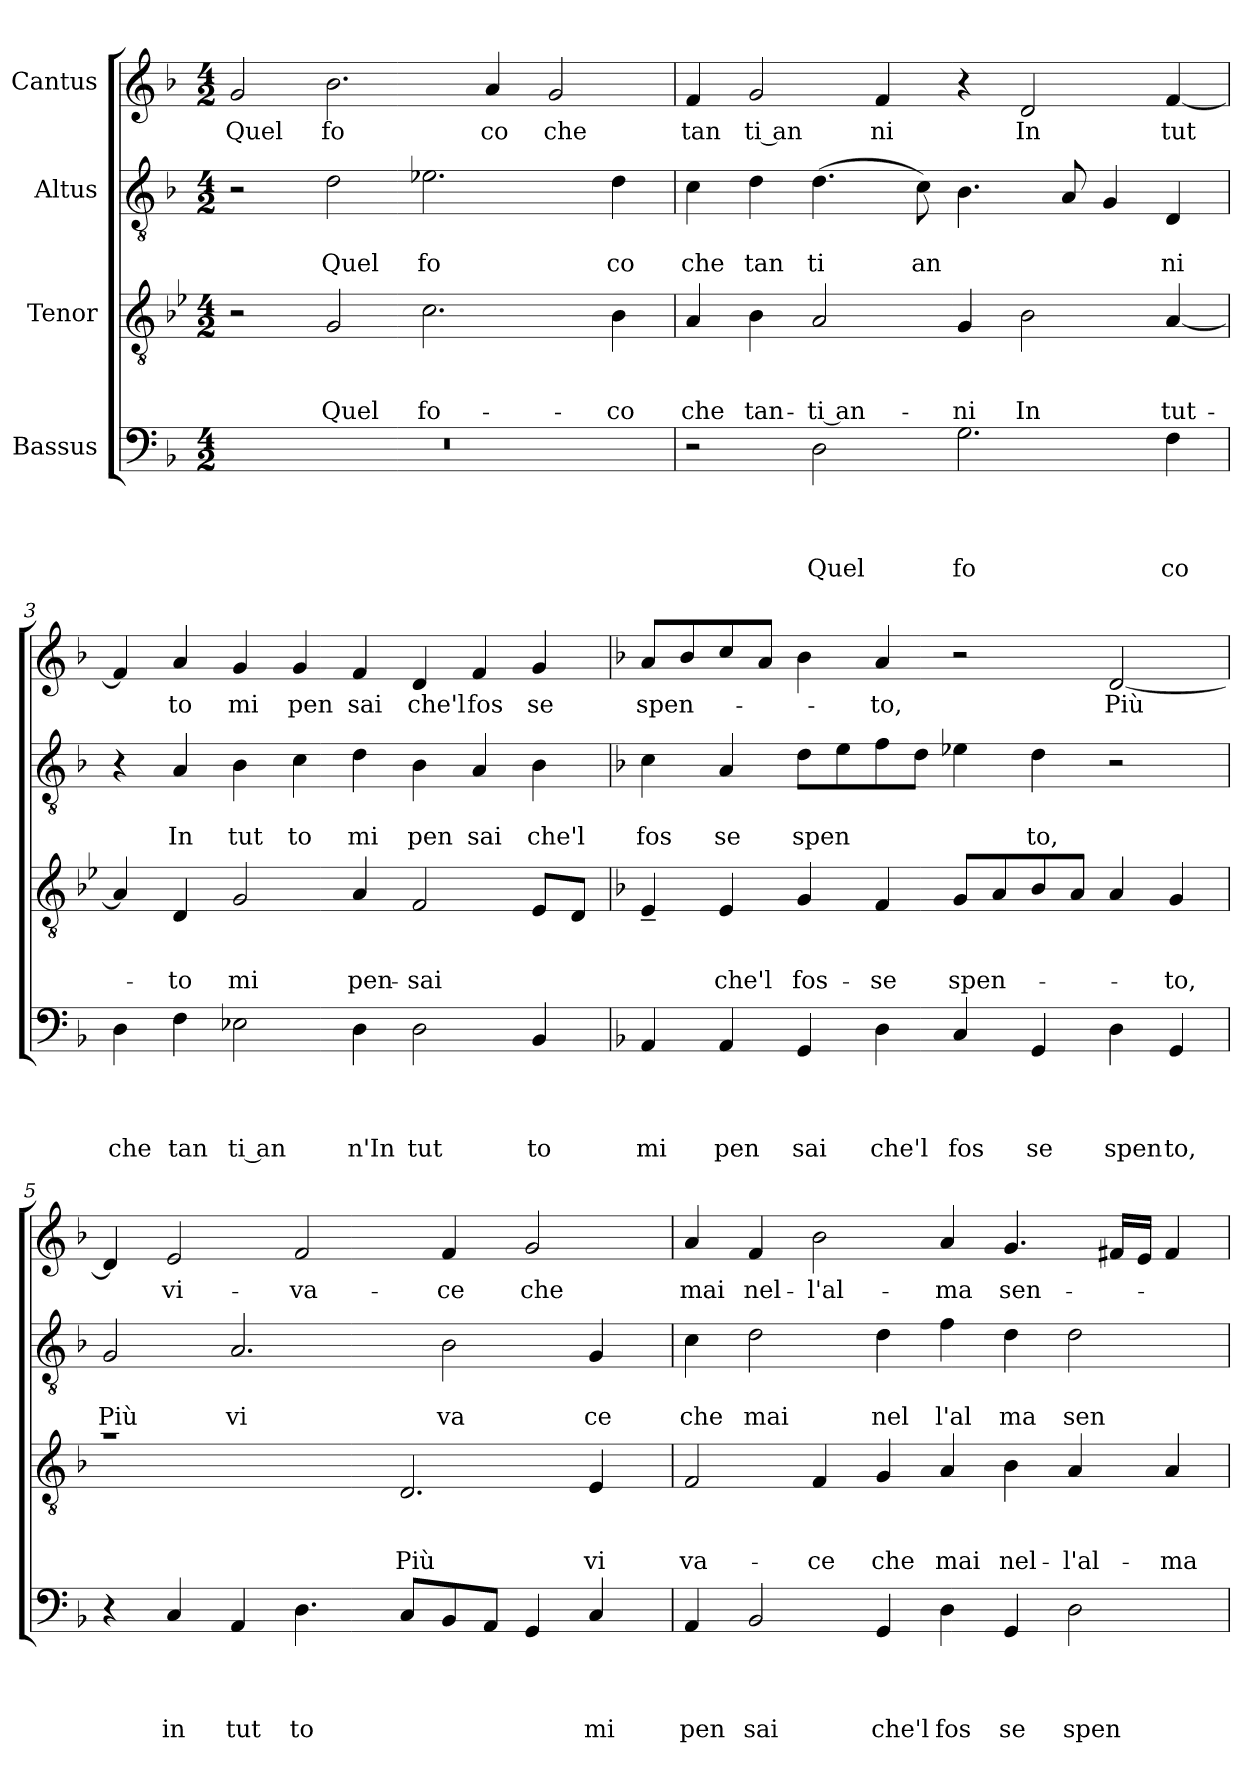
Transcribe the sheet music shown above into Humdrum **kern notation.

**kern	**text	**text	**text	**text	**kern	**text	**text	**text	**kern	**text	**text	**kern	**text
*part4	*part4	*part4	*part4	*part4	*part3	*part3	*part3	*part3	*part2	*part2	*part2	*part1	*part1
*staff4	*staff4	*staff4	*staff4	*staff4	*staff3	*staff3	*staff3	*staff3	*staff2	*staff2	*staff2	*staff1	*staff1
*I"Bassus	*	*	*	*	*I"Tenor	*	*	*	*I"Altus	*	*	*I"Cantus	*
*clefF4	*	*	*	*	*clefGv2	*	*	*	*clefGv2	*	*	*clefG2	*
*ITrd-3c-5	*	*	*	*	*	*	*	*	*ITrd-3c-5	*	*	*ITrd-3c-5	*
*k[b-e-]	*	*	*	*	*k[b-e-]	*	*	*	*k[b-e-]	*	*	*k[b-e-]	*
*B-:	*	*	*	*	*B-:	*	*	*	*B-:	*	*	*B-:	*
*M4/2	*	*	*	*	*M4/2	*	*	*	*M4/2	*	*	*M4/2	*
=1	=1	=1	=1	=1	=1	=1	=1	=1	=1	=1	=1	=1	=1
!	!	!	!	!	!	!	!	!	!	!	!	!	!LO:LY:b
0r	.	.	.	.	2r	.	.	.	2r	.	.	2cc/	Quel
!	!	!	!	!	!	!	!	!LO:LY:b	!	!	!LO:LY:b	!	!LO:LY:b
.	.	.	.	.	2G/	.	.	Quel	2g\	.	Quel	2.ee-\	fo
!	!	!	!	!	!	!	!	!LO:LY:b	!	!	!LO:LY:b	!	!
.	.	.	.	.	2.c\	.	.	fo-	2.a-X\	.	fo	.	.
!	!	!	!	!	!	!	!	!	!	!	!	!	!LO:LY:b
.	.	.	.	.	.	.	.	.	.	.	.	4dd/	co
!	!	!	!	!	!	!	!	!	!	!	!	!	!LO:LY:b
.	.	.	.	.	.	.	.	.	.	.	.	2cc/	che
!	!	!	!	!	!	!	!	!LO:LY:b	!	!	!LO:LY:b	!	!
.	.	.	.	.	4B-\	.	.	-co	4g\	.	co	.	.
=2	=2	=2	=2	=2	=2	=2	=2	=2	=2	=2	=2	=2	=2
!	!	!	!	!	!	!	!	!LO:LY:b	!	!	!LO:LY:b	!	!LO:LY:b
2r	.	.	.	.	4A/	.	.	che	4f\	.	che	4b-/	tan
!	!	!	!	!	!	!	!	!LO:LY:b	!	!	!LO:LY:b	!	!LO:LY:b:rj
.	.	.	.	.	4B-\	.	.	tan-	4g\	.	tan	2cc/	ti an
!	!	!	!	!LO:LY:b	!	!	!	!LO:LY:b:rj	!	!	!LO:LY:b	!	!
2G\	.	.	.	Quel	2A/	.	.	-ti an-	(<4.g\	.	ti	.	.
!	!	!	!	!	!	!	!	!	!	!	!	!	!LO:LY:b
.	.	.	.	.	.	.	.	.	.	.	.	4b-/	ni
!	!	!	!	!	!	!	!	!	!	!	!LO:LY:b:rj	!	!
.	.	.	.	.	.	.	.	.	8f\)	.	an	.	.
!	!	!	!	!LO:LY:b	!	!	!	!LO:LY:b	!	!	!	!	!
2.c\	.	.	.	fo	4G/	.	.	-ni	4.e-\	.	.	4r	.
!	!	!	!	!	!	!	!	!LO:LY:b	!	!	!	!	!LO:LY:b
.	.	.	.	.	2B-\	.	.	In	.	.	.	2g/	In
.	.	.	.	.	.	.	.	.	8d/	.	.	.	.
.	.	.	.	.	.	.	.	.	4c/	.	.	.	.
!	!	!	!	!LO:LY:b	!	!	!	!LO:LY:b	!	!	!LO:LY:b	!	!LO:LY:b
4B-\	.	.	.	co	[<4A/	.	.	tut-	4G/	.	ni	[<4b-/	tut
=3	=3	=3	=3	=3	=3	=3	=3	=3	=3	=3	=3	=3	=3
!	!	!	!	!LO:LY:b	!	!	!	!	!	!	!	!	!
4G\	.	.	.	che	4A/]	.	.	.	4r	.	.	4b-/]	.
!	!	!	!	!LO:LY:b	!	!	!	!LO:LY:b	!	!	!LO:LY:b	!	!LO:LY:b
4B-\	.	.	.	tan	4D/	.	.	-to	4d/	.	In	4dd/	to
!	!	!	!	!LO:LY:b:rj	!	!	!	!LO:LY:b	!	!	!LO:LY:b	!	!LO:LY:b
2A-X\	.	.	.	ti an	2G/	.	.	mi	4e-\	.	tut	4cc/	mi
!	!	!	!	!	!	!	!	!	!	!	!LO:LY:b	!	!LO:LY:b
.	.	.	.	.	.	.	.	.	4f\	.	to	4cc/	pen
!	!	!	!	!LO:LY:b	!	!	!	!LO:LY:b	!	!	!LO:LY:b	!	!LO:LY:b
4G\	.	.	.	n'In	4A/	.	.	pen-	4g\	.	mi	4b-/	sai
!	!	!	!	!LO:LY:b	!	!	!	!LO:LY:b	!	!	!LO:LY:b	!	!LO:LY:b
2G\	.	.	.	tut	2F/	.	.	-sai	4e-\	.	pen	4g/	che'l
!	!	!	!	!	!	!	!	!	!	!	!LO:LY:b	!	!LO:LY:b
.	.	.	.	.	.	.	.	.	4d/	.	sai	4b-/	fos
!	!	!	!	!LO:LY:b	!	!	!	!	!	!	!LO:LY:b	!	!LO:LY:b
4E-/	.	.	.	to	8E-/L	.	.	.	4e-\	.	che'l	4cc/	se
.	.	.	.	.	8D/J	.	.	.	.	.	.	.	.
!!LO:LB:g=z
=4	=4	=4	=4	=4	=4	=4	=4	=4	=4	=4	=4	=4	=4
*	*	*	*	*	*k[b-]	*	*	*	*	*	*	*	*
*	*	*	*	*	*F:	*	*	*	*	*	*	*	*
!	!	!	!	!LO:LY:b	!	!	!	!	!	!	!LO:LY:b	!	!LO:LY:b
4D/	.	.	.	mi	4E~</	.	.	.	4f\	.	fos	8dd/L	spen-
.	.	.	.	.	.	.	.	.	.	.	.	8ee-/	.
!	!	!	!	!LO:LY:b	!	!	!	!LO:LY:b	!	!	!LO:LY:b	!	!
4D/	.	.	.	pen	4E/	.	.	che'l	4d/	.	se	8ff/	.
.	.	.	.	.	.	.	.	.	.	.	.	8dd/J	.
!	!	!	!	!LO:LY:b	!	!	!	!LO:LY:b	!	!	!LO:LY:b	!	!
4C/	.	.	.	sai	4G/	.	.	fos-	8g\L	.	spen	4ee-\	.
.	.	.	.	.	.	.	.	.	8a\	.	.	.	.
!	!	!	!	!LO:LY:b	!	!	!	!LO:LY:b	!	!	!	!	!LO:LY:b
4G\	.	.	.	che'l	4F/	.	.	-se	8b-\	.	.	4dd/	-to,
.	.	.	.	.	.	.	.	.	8g\J	.	.	.	.
!	!	!	!	!LO:LY:b	!	!	!	!LO:LY:b	!	!	!	!	!
4F/	.	.	.	fos	8G/L	.	.	spen-	4a-X\	.	.	2r	.
.	.	.	.	.	8A/	.	.	.	.	.	.	.	.
!	!	!	!	!LO:LY:b	!	!	!	!	!	!	!LO:LY:b	!	!
4C/	.	.	.	se	8B-/	.	.	.	4g\	.	to,	.	.
.	.	.	.	.	8A/J	.	.	.	.	.	.	.	.
!	!	!	!	!LO:LY:b	!	!	!	!	!	!	!	!	!LO:LY:b
4G\	.	.	.	spen	4A/	.	.	.	2r	.	.	[<2g/	Più
!	!	!	!	!LO:LY:b	!	!	!	!LO:LY:b	!	!	!	!	!
4C/	.	.	.	to,	4G/	.	.	-to,	.	.	.	.	.
=5	=5	=5	=5	=5	=5	=5	=5	=5	=5	=5	=5	=5	=5
*	*	*	*	*	*^	*	*	*	*	*	*	*	*
!	!	!	!	!	!	!	!	!	!	!	!	!LO:LY:b	!	!
4r	.	.	.	.	1ra	1..ryy	.	.	.	2c/	.	Più	4g</]	.
!	!	!	!	!LO:LY:b	!	!	!	!	!	!	!	!	!	!LO:LY:b
4F/	.	.	.	in	.	.	.	.	.	.	.	.	2a/	vi-
!	!	!	!	!LO:LY:b	!	!	!	!	!	!	!	!LO:LY:b	!	!
4D/	.	.	.	tut	.	.	.	.	.	2.d/	.	vi	.	.
!	!	!	!	!LO:LY:b	!	!	!	!	!	!	!	!	!	!LO:LY:b
4.G\	.	.	.	to	.	.	.	.	.	.	.	.	2b-/	-va-
.	.	.	.	.	8ryy	.	.	.	.	.	.	.	.	.
!	!	!	!	!	!	!	!	!	!LO:LY:b	!	!	!	!	!
8F/L	.	.	.	.	2.D/	.	.	.	Più	.	.	.	.	.
!	!	!	!	!	!	!	!	!	!	!	!	!LO:LY:b	!	!LO:LY:b
8E-/	.	.	.	.	.	.	.	.	.	2e-\	.	va	4b-/	-ce
8D/J	.	.	.	.	.	.	.	.	.	.	.	.	.	.
!	!	!	!	!	!	!	!	!	!	!	!	!	!	!LO:LY:b
4C/	.	.	.	.	.	.	.	.	.	.	.	.	2cc/	che
!	!	!	!	!LO:LY:b	!	!	!	!	!LO:LY:b	!	!	!LO:LY:b	!	!
4F/	.	.	.	mi	.	4E/	.	.	vi-	4c/	.	ce	.	.
.	.	.	.	.	8ryy	.	.	.	.	.	.	.	.	.
*	*	*	*	*	*v	*v	*	*	*	*	*	*	*	*
=6	=6	=6	=6	=6	=6	=6	=6	=6	=6	=6	=6	=6	=6
!	!	!	!	!LO:LY:b	!	!	!	!LO:LY:b	!	!	!LO:LY:b	!	!LO:LY:b
4D/	.	.	.	pen	2F/	.	.	-va-	4f\	.	che	4dd/	mai
!	!	!	!	!LO:LY:b	!	!	!	!	!	!	!LO:LY:b	!	!LO:LY:b
2E-/	.	.	.	sai	.	.	.	.	2g\	.	mai	4b-/	nel-
!	!	!	!	!	!	!	!	!LO:LY:b	!	!	!	!	!LO:LY:b
.	.	.	.	.	4F/	.	.	-ce	.	.	.	2ee-\	-l'al-
!	!	!	!	!LO:LY:b	!	!	!	!LO:LY:b	!	!	!LO:LY:b	!	!
4C/	.	.	.	che'l	4G/	.	.	che	4g\	.	nel	.	.
!	!	!	!	!LO:LY:b	!	!	!	!LO:LY:b	!	!	!LO:LY:b	!	!LO:LY:b
4G\	.	.	.	fos	4A/	.	.	mai	4b-\	.	l'al	4dd/	-ma
!	!	!	!	!LO:LY:b	!	!	!	!LO:LY:b	!	!	!LO:LY:b	!	!LO:LY:b
4C/	.	.	.	se	4B-\	.	.	nel-	4g\	.	ma	4.cc/	sen-
!	!	!	!	!LO:LY:b	!	!	!	!LO:LY:b	!	!	!LO:LY:b	!	!
2G\	.	.	.	spen	4A/	.	.	-l'al-	2g\	.	sen	.	.
.	.	.	.	.	.	.	.	.	.	.	.	16b/LL	.
.	.	.	.	.	.	.	.	.	.	.	.	16a/JJ	.
!	!	!	!	!	!	!	!	!LO:LY:b	!	!	!	!	!
.	.	.	.	.	4A/	.	.	-ma	.	.	.	4b/	.
=	=	=	=	=	=	=	=	=	=	=	=	=	=
*-	*-	*-	*-	*-	*-	*-	*-	*-	*-	*-	*-	*-	*-
